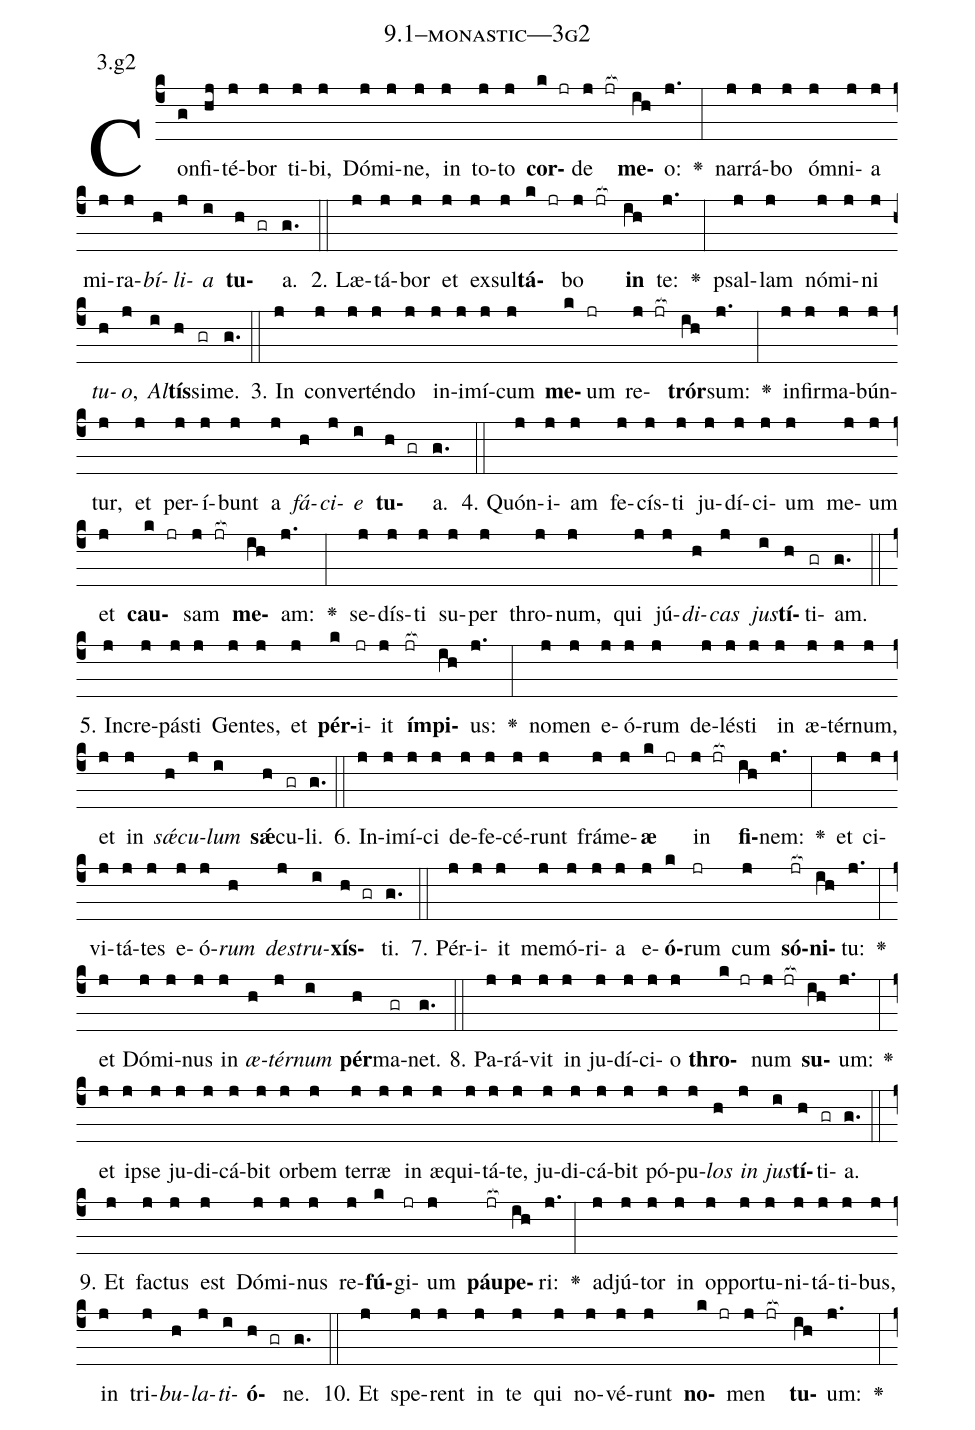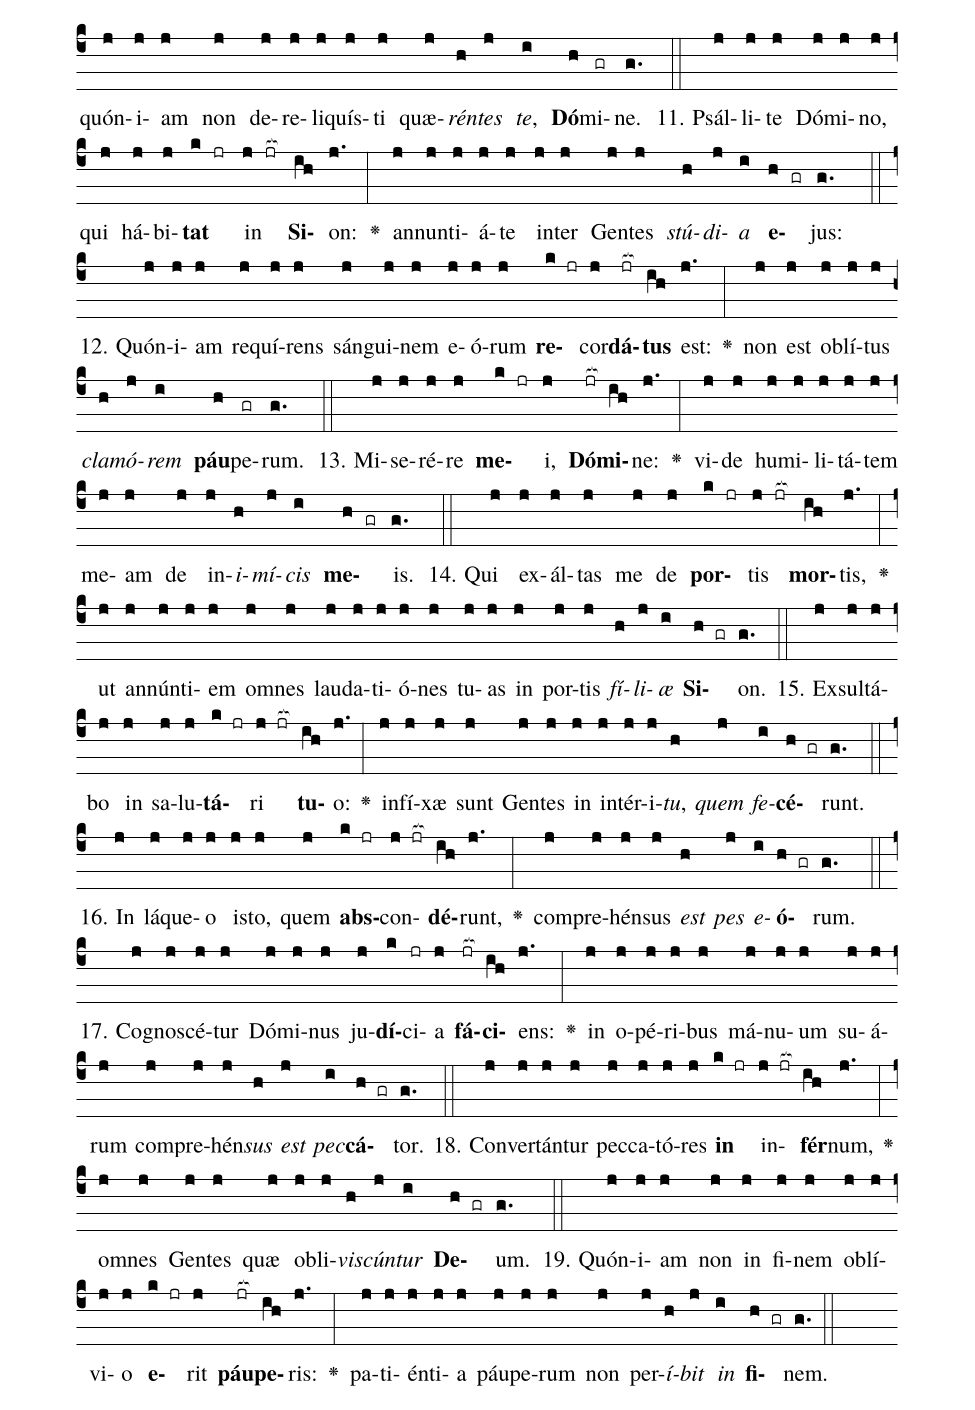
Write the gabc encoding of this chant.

name: 9.1--monastic---3g2;
annotation: 3.g2;
%%
(c4)Con(g)fi(hj)té(j)bor(j) ti(j)bi,(j) Dó(j)mi(j)ne,(j) in(j) to(j)to(j) <b>cor</b>(k jr)de(j jr[ocb:1{]) <b>me</b>(ih[ocb:0}])o:(j.) <v>\greheightstar</v>(:) nar(j)rá(j)bo(j) óm(j)ni(j)a(j) mi(j)ra(j)<i>bí</i>(h)<i>li</i>(j)<i>a</i>(i) <b>tu</b>(h gr)a.(g.) (::)
2. Læ(j)tá(j)bor(j) et(j) ex(j)sul(j)<b>tá</b>(k jr)bo(j jr[ocb:1{]) <b>in</b>(ih[ocb:0}]) te:(j.) <v>\greheightstar</v>(:) psal(j)lam(j) nó(j)mi(j)ni(j) <i>tu</i>(h)<i>o</i>,(j) <i>Al</i>(i)<b>tís</b>(h)si(gr)me.(g.) (::)
3. In(j) con(j)ver(j)tén(j)do(j) in(j)i(j)mí(j)cum(j) <b>me</b>(k)um(jr) re(j jr[ocb:1{])<b>trór</b>(ih[ocb:0}])sum:(j.) <v>\greheightstar</v>(:) in(j)fir(j)ma(j)bún(j)tur,(j) et(j) per(j)í(j)bunt(j) a(j) <i>fá</i>(h)<i>ci</i>(j)<i>e</i>(i) <b>tu</b>(h gr)a.(g.) (::)
4. Quón(j)i(j)am(j) fe(j)cís(j)ti(j) ju(j)dí(j)ci(j)um(j) me(j)um(j) et(j) <b>cau</b>(k jr)sam(j jr[ocb:1{]) <b>me</b>(ih[ocb:0}])am:(j.) <v>\greheightstar</v>(:) se(j)dís(j)ti(j) su(j)per(j) thro(j)num,(j) qui(j) jú(j)<i>di</i>(h)<i>cas</i>(j) <i>jus</i>(i)<b>tí</b>(h)ti(gr)am.(g.) (::)
5. In(j)cre(j)pás(j)ti(j) Gen(j)tes,(j) et(j) <b>pér</b>(k)i(jr)it(j) <b>ím</b>(jr[ocb:1{])<b>pi</b>(ih[ocb:0}])us:(j.) <v>\greheightstar</v>(:) no(j)men(j) e(j)ó(j)rum(j) de(j)lés(j)ti(j) in(j) æ(j)tér(j)num,(j) et(j) in(j) <i>sǽ</i>(h)<i>cu</i>(j)<i>lum</i>(i) <b>sǽ</b>(h)cu(gr)li.(g.) (::)
6. In(j)i(j)mí(j)ci(j) de(j)fe(j)cé(j)runt(j) frá(j)me(j)<b>æ</b>(k jr) in(j jr[ocb:1{]) <b>fi</b>(ih[ocb:0}])nem:(j.) <v>\greheightstar</v>(:) et(j) ci(j)vi(j)tá(j)tes(j) e(j)ó(j)<i>rum</i>(h) <i>de</i>(j)<i>stru</i>(i)<b>xís</b>(h gr)ti.(g.) (::)
7. Pér(j)i(j)it(j) me(j)mó(j)ri(j)a(j) e(j)<b>ó</b>(k)rum(jr) cum(j) <b>só</b>(jr[ocb:1{])<b>ni</b>(ih[ocb:0}])tu:(j.) <v>\greheightstar</v>(:) et(j) Dó(j)mi(j)nus(j) in(j) <i>æ</i>(h)<i>tér</i>(j)<i>num</i>(i) <b>pér</b>(h)ma(gr)net.(g.) (::)
8. Pa(j)rá(j)vit(j) in(j) ju(j)dí(j)ci(j)o(j) <b>thro</b>(k jr)num(j jr[ocb:1{]) <b>su</b>(ih[ocb:0}])um:(j.) <v>\greheightstar</v>(:) et(j) ip(j)se(j) ju(j)di(j)cá(j)bit(j) or(j)bem(j) ter(j)ræ(j) in(j) æ(j)qui(j)tá(j)te,(j) ju(j)di(j)cá(j)bit(j) pó(j)pu(j)<i>los</i>(h) <i>in</i>(j) <i>jus</i>(i)<b>tí</b>(h)ti(gr)a.(g.) (::)
9. Et(j) fac(j)tus(j) est(j) Dó(j)mi(j)nus(j) re(j)<b>fú</b>(k)gi(jr)um(j) <b>páu</b>(jr[ocb:1{])<b>pe</b>(ih[ocb:0}])ri:(j.) <v>\greheightstar</v>(:) ad(j)jú(j)tor(j) in(j) op(j)por(j)tu(j)ni(j)tá(j)ti(j)bus,(j) in(j) tri(j)<i>bu</i>(h)<i>la</i>(j)<i>ti</i>(i)<b>ó</b>(h gr)ne.(g.) (::)
10. Et(j) spe(j)rent(j) in(j) te(j) qui(j) no(j)vé(j)runt(j) <b>no</b>(k jr)men(j jr[ocb:1{]) <b>tu</b>(ih[ocb:0}])um:(j.) <v>\greheightstar</v>(:) quón(j)i(j)am(j) non(j) de(j)re(j)li(j)quís(j)ti(j) quæ(j)<i>rén</i>(h)<i>tes</i>(j) <i>te</i>,(i) <b>Dó</b>(h)mi(gr)ne.(g.) (::)
11. Psál(j)li(j)te(j) Dó(j)mi(j)no,(j) qui(j) há(j)bi(j)<b>tat</b>(k jr) in(j jr[ocb:1{]) <b>Si</b>(ih[ocb:0}])on:(j.) <v>\greheightstar</v>(:) an(j)nun(j)ti(j)á(j)te(j) in(j)ter(j) Gen(j)tes(j) <i>stú</i>(h)<i>di</i>(j)<i>a</i>(i) <b>e</b>(h gr)jus:(g.) (::)
12. Quón(j)i(j)am(j) re(j)quí(j)rens(j) sán(j)gui(j)nem(j) e(j)ó(j)rum(j) <b>re</b>(k jr)cor(j)<b>dá</b>(jr[ocb:1{])<b>tus</b>(ih[ocb:0}]) est:(j.) <v>\greheightstar</v>(:) non(j) est(j) ob(j)lí(j)tus(j) <i>cla</i>(h)<i>mó</i>(j)<i>rem</i>(i) <b>páu</b>(h)pe(gr)rum.(g.) (::)
13. Mi(j)se(j)ré(j)re(j) <b>me</b>(k jr)i,(j) <b>Dó</b>(jr[ocb:1{])<b>mi</b>(ih[ocb:0}])ne:(j.) <v>\greheightstar</v>(:) vi(j)de(j) hu(j)mi(j)li(j)tá(j)tem(j) me(j)am(j) de(j) in(j)<i>i</i>(h)<i>mí</i>(j)<i>cis</i>(i) <b>me</b>(h gr)is.(g.) (::)
14. Qui(j) ex(j)ál(j)tas(j) me(j) de(j) <b>por</b>(k jr)tis(j jr[ocb:1{]) <b>mor</b>(ih[ocb:0}])tis,(j.) <v>\greheightstar</v>(:) ut(j) an(j)nún(j)ti(j)em(j) om(j)nes(j) lau(j)da(j)ti(j)ó(j)nes(j) tu(j)as(j) in(j) por(j)tis(j) <i>fí</i>(h)<i>li</i>(j)<i>æ</i>(i) <b>Si</b>(h gr)on.(g.) (::)
15. Ex(j)sul(j)tá(j)bo(j) in(j) sa(j)lu(j)<b>tá</b>(k jr)ri(j jr[ocb:1{]) <b>tu</b>(ih[ocb:0}])o:(j.) <v>\greheightstar</v>(:) in(j)fí(j)xæ(j) sunt(j) Gen(j)tes(j) in(j) in(j)tér(j)i(j)<i>tu</i>,(h) <i>quem</i>(j) <i>fe</i>(i)<b>cé</b>(h gr)runt.(g.) (::)
16. In(j) lá(j)que(j)o(j) is(j)to,(j) quem(j) <b>abs</b>(k jr)con(j jr[ocb:1{])<b>dé</b>(ih[ocb:0}])runt,(j.) <v>\greheightstar</v>(:) com(j)pre(j)hén(j)sus(j) <i>est</i>(h) <i>pes</i>(j) <i>e</i>(i)<b>ó</b>(h gr)rum.(g.) (::)
17. Co(j)gno(j)scé(j)tur(j) Dó(j)mi(j)nus(j) ju(j)<b>dí</b>(k)ci(jr)a(j) <b>fá</b>(jr[ocb:1{])<b>ci</b>(ih[ocb:0}])ens:(j.) <v>\greheightstar</v>(:) in(j) o(j)pé(j)ri(j)bus(j) má(j)nu(j)um(j) su(j)á(j)rum(j) com(j)pre(j)hén(j)<i>sus</i>(h) <i>est</i>(j) <i>pec</i>(i)<b>cá</b>(h gr)tor.(g.) (::)
18. Con(j)ver(j)tán(j)tur(j) pec(j)ca(j)tó(j)res(j) <b>in</b>(k jr) in(j jr[ocb:1{])<b>fér</b>(ih[ocb:0}])num,(j.) <v>\greheightstar</v>(:) om(j)nes(j) Gen(j)tes(j) quæ(j) ob(j)li(j)<i>vis</i>(h)<i>cún</i>(j)<i>tur</i>(i) <b>De</b>(h gr)um.(g.) (::)
19. Quón(j)i(j)am(j) non(j) in(j) fi(j)nem(j) ob(j)lí(j)vi(j)o(j) <b>e</b>(k jr)rit(j) <b>páu</b>(jr[ocb:1{])<b>pe</b>(ih[ocb:0}])ris:(j.) <v>\greheightstar</v>(:) pa(j)ti(j)én(j)ti(j)a(j) páu(j)pe(j)rum(j) non(j) per(j)<i>í</i>(h)<i>bit</i>(j) <i>in</i>(i) <b>fi</b>(h gr)nem.(g.) (::)
